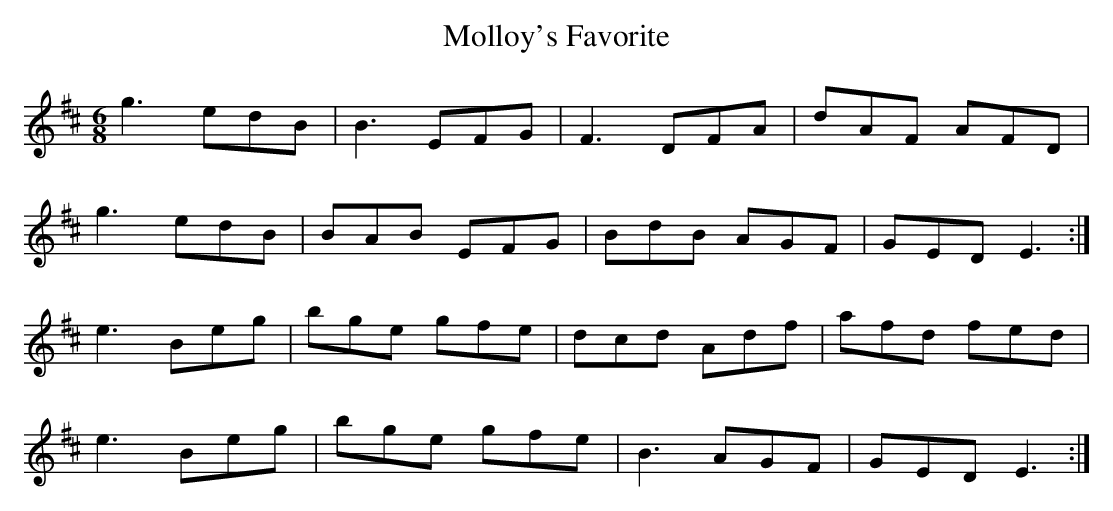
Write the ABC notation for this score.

X:1
T: Molloy's Favorite
M: 6/8
L: 1/8
K: E Dorian
g3 edB|B3 EFG|F3 DFA|dAF AFD|
g3 edB|BAB EFG|BdB AGF|GED E3 :|
e3 Beg|bge gfe|dcd Adf|afd fed|
e3 Beg|bge gfe|B3 AGF|GED E3 :|
